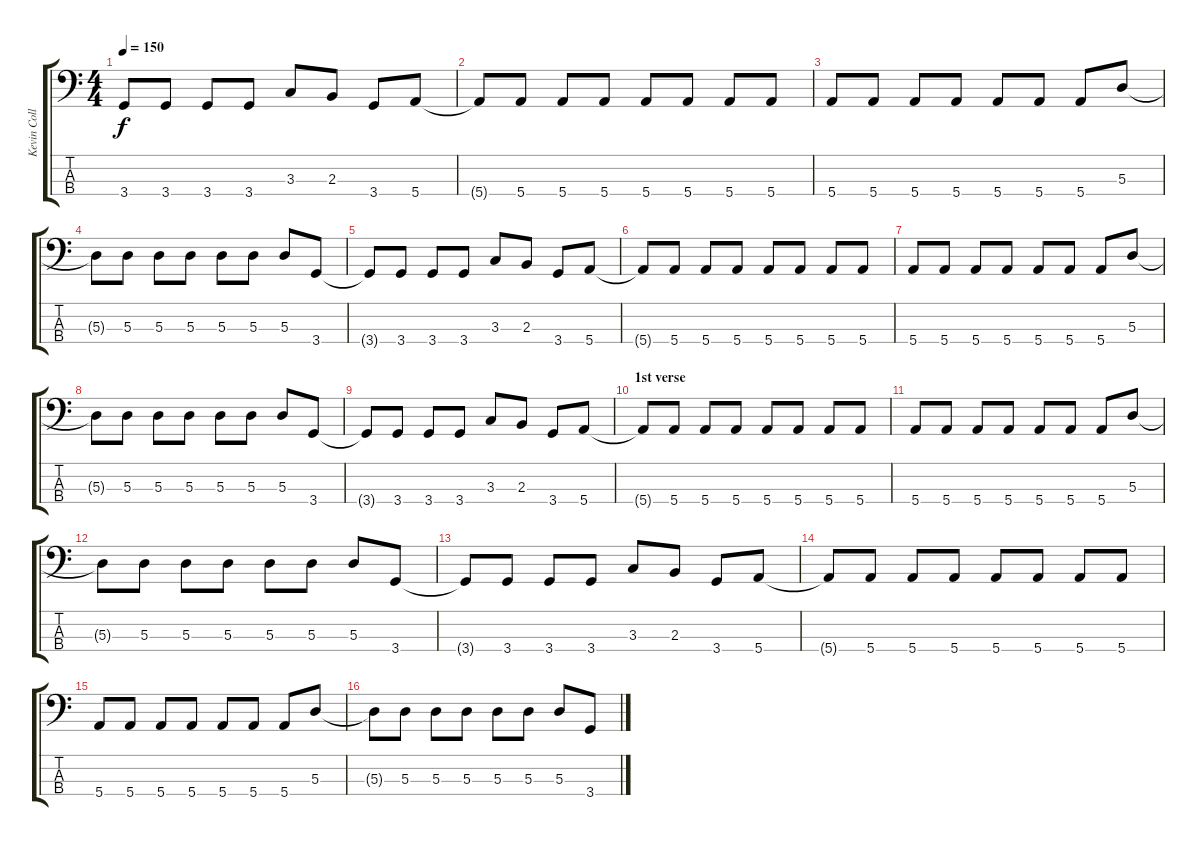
\track ("Kevin Collier" "Kevin Coll") {instrument electricbasspick}
\staff {score tabs}
\tuning (G2 D2 A1 E1) {hide}
\ts (4 4)
\tempo 150
\clef f4
\ks c
3.4{t}.8{dy f} 3.4.8 3.4.8 3.4.8 3.3.8 2.3.8 3.4.8 5.4.8 |
5.4{t}.8 5.4.8 5.4.8 5.4.8 5.4.8 5.4.8 5.4.8 5.4.8 |
5.4.8 5.4.8 5.4.8 5.4.8 5.4.8 5.4.8 5.4.8 5.3.8 |
5.3{t}.8 5.3.8 5.3.8 5.3.8 5.3.8 5.3.8 5.3.8 3.4.8 |
3.4{t}.8 3.4.8 3.4.8 3.4.8 3.3.8 2.3.8 3.4.8 5.4.8 |
5.4{t}.8 5.4.8 5.4.8 5.4.8 5.4.8 5.4.8 5.4.8 5.4.8 |
5.4.8 5.4.8 5.4.8 5.4.8 5.4.8 5.4.8 5.4.8 5.3.8 |
5.3{t}.8 5.3.8 5.3.8 5.3.8 5.3.8 5.3.8 5.3.8 3.4.8 |
3.4{t}.8 3.4.8 3.4.8 3.4.8 3.3.8 2.3.8 3.4.8 5.4.8 |
\section ("" "1st verse")
5.4{t}.8 5.4.8 5.4.8 5.4.8 5.4.8 5.4.8 5.4.8 5.4.8 |
5.4.8 5.4.8 5.4.8 5.4.8 5.4.8 5.4.8 5.4.8 5.3.8 |
5.3{t}.8 5.3.8 5.3.8 5.3.8 5.3.8 5.3.8 5.3.8 3.4.8 |
3.4{t}.8 3.4.8 3.4.8 3.4.8 3.3.8 2.3.8 3.4.8 5.4.8 |
5.4{t}.8 5.4.8 5.4.8 5.4.8 5.4.8 5.4.8 5.4.8 5.4.8 |
5.4.8 5.4.8 5.4.8 5.4.8 5.4.8 5.4.8 5.4.8 5.3.8 |
5.3{t}.8 5.3.8 5.3.8 5.3.8 5.3.8 5.3.8 5.3.8 3.4.8
